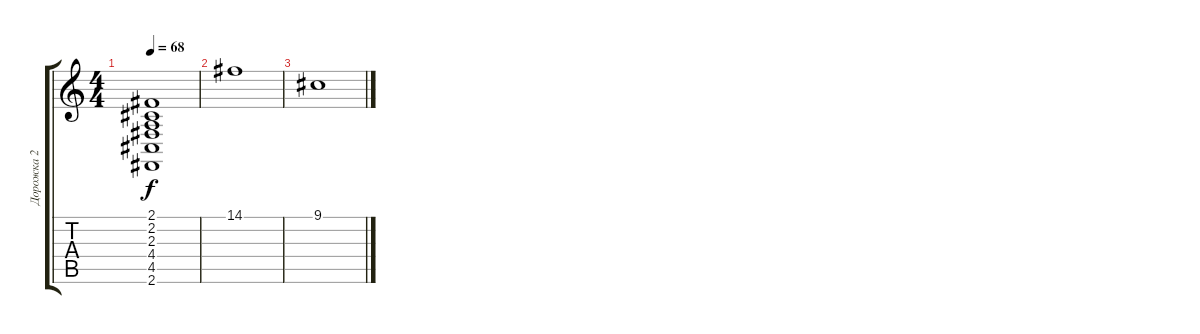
\track ("Дорожка 2" "Дорожка 2") {instrument acousticgrandpiano}
\staff {score tabs}
\tuning (E4 B3 G3 D3 A2 E2) {hide}
\ts (4 4)
\tempo 68
\clef g2
\ks c
(2.1 2.2 2.3 4.4 4.5 2.6).1{dy f} |
14.1.1 |
9.1.1
